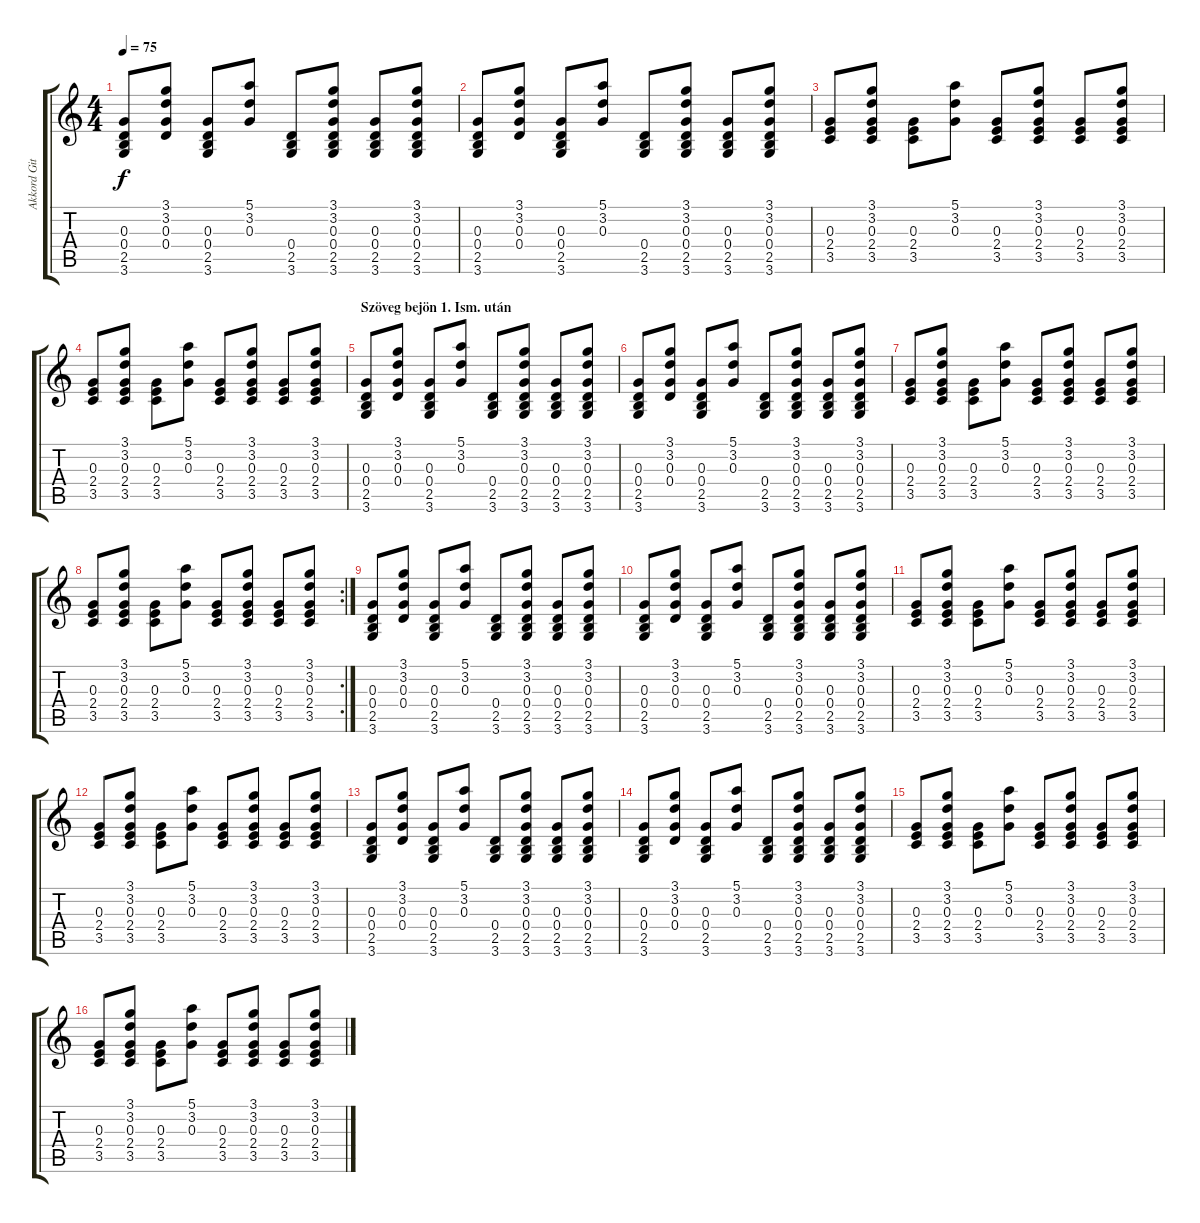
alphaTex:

\track ("Akkord Gitár" "Akkord Git") {instrument acousticguitarsteel}
\staff {score tabs}
\tuning (E4 B3 G3 D3 A2 E2) {hide}
\ts (4 4)
\tempo 75
\clef g2
\ks c
(0.3 0.4 2.5 3.6).8{dy f instrument acousticguitarsteel} (3.1 3.2 0.3 0.4).8 (0.3 0.4 2.5 3.6).8 (5.1 3.2 0.3).8 (0.4 2.5 3.6).8 (3.1 3.2 0.3 0.4 2.5 3.6).8 (0.3 0.4 2.5 3.6).8 (3.1 3.2 0.3 0.4 2.5 3.6).8 |
(0.3 0.4 2.5 3.6).8 (3.1 3.2 0.3 0.4).8 (0.3 0.4 2.5 3.6).8 (5.1 3.2 0.3).8 (0.4 2.5 3.6).8 (3.1 3.2 0.3 0.4 2.5 3.6).8 (0.3 0.4 2.5 3.6).8 (3.1 3.2 0.3 0.4 2.5 3.6).8 |
(0.3 2.4 3.5).8 (3.1 3.2 0.3 2.4 3.5).8 (0.3 2.4 3.5).8 (5.1 3.2 0.3).8 (0.3 2.4 3.5).8 (3.1 3.2 0.3 2.4 3.5).8 (0.3 2.4 3.5).8 (3.1 3.2 0.3 2.4 3.5).8 |
(0.3 2.4 3.5).8 (3.1 3.2 0.3 2.4 3.5).8 (0.3 2.4 3.5).8 (5.1 3.2 0.3).8 (0.3 2.4 3.5).8 (3.1 3.2 0.3 2.4 3.5).8 (0.3 2.4 3.5).8 (3.1 3.2 0.3 2.4 3.5).8 |
\section ("" "Szöveg bejön 1. Ism. után")
(0.3 0.4 2.5 3.6).8 (3.1 3.2 0.3 0.4).8 (0.3 0.4 2.5 3.6).8 (5.1 3.2 0.3).8 (0.4 2.5 3.6).8 (3.1 3.2 0.3 0.4 2.5 3.6).8 (0.3 0.4 2.5 3.6).8 (3.1 3.2 0.3 0.4 2.5 3.6).8 |
(0.3 0.4 2.5 3.6).8 (3.1 3.2 0.3 0.4).8 (0.3 0.4 2.5 3.6).8 (5.1 3.2 0.3).8 (0.4 2.5 3.6).8 (3.1 3.2 0.3 0.4 2.5 3.6).8 (0.3 0.4 2.5 3.6).8 (3.1 3.2 0.3 0.4 2.5 3.6).8 |
(0.3 2.4 3.5).8 (3.1 3.2 0.3 2.4 3.5).8 (0.3 2.4 3.5).8 (5.1 3.2 0.3).8 (0.3 2.4 3.5).8 (3.1 3.2 0.3 2.4 3.5).8 (0.3 2.4 3.5).8 (3.1 3.2 0.3 2.4 3.5).8 |
\rc 2
(0.3 2.4 3.5).8 (3.1 3.2 0.3 2.4 3.5).8 (0.3 2.4 3.5).8 (5.1 3.2 0.3).8 (0.3 2.4 3.5).8 (3.1 3.2 0.3 2.4 3.5).8 (0.3 2.4 3.5).8 (3.1 3.2 0.3 2.4 3.5).8 |
(0.3 0.4 2.5 3.6).8 (3.1 3.2 0.3 0.4).8 (0.3 0.4 2.5 3.6).8 (5.1 3.2 0.3).8 (0.4 2.5 3.6).8 (3.1 3.2 0.3 0.4 2.5 3.6).8 (0.3 0.4 2.5 3.6).8 (3.1 3.2 0.3 0.4 2.5 3.6).8 |
(0.3 0.4 2.5 3.6).8 (3.1 3.2 0.3 0.4).8 (0.3 0.4 2.5 3.6).8 (5.1 3.2 0.3).8 (0.4 2.5 3.6).8 (3.1 3.2 0.3 0.4 2.5 3.6).8 (0.3 0.4 2.5 3.6).8 (3.1 3.2 0.3 0.4 2.5 3.6).8 |
(0.3 2.4 3.5).8 (3.1 3.2 0.3 2.4 3.5).8 (0.3 2.4 3.5).8 (5.1 3.2 0.3).8 (0.3 2.4 3.5).8 (3.1 3.2 0.3 2.4 3.5).8 (0.3 2.4 3.5).8 (3.1 3.2 0.3 2.4 3.5).8 |
(0.3 2.4 3.5).8 (3.1 3.2 0.3 2.4 3.5).8 (0.3 2.4 3.5).8 (5.1 3.2 0.3).8 (0.3 2.4 3.5).8 (3.1 3.2 0.3 2.4 3.5).8 (0.3 2.4 3.5).8 (3.1 3.2 0.3 2.4 3.5).8 |
(0.3 0.4 2.5 3.6).8 (3.1 3.2 0.3 0.4).8 (0.3 0.4 2.5 3.6).8 (5.1 3.2 0.3).8 (0.4 2.5 3.6).8 (3.1 3.2 0.3 0.4 2.5 3.6).8 (0.3 0.4 2.5 3.6).8 (3.1 3.2 0.3 0.4 2.5 3.6).8 |
(0.3 0.4 2.5 3.6).8 (3.1 3.2 0.3 0.4).8 (0.3 0.4 2.5 3.6).8 (5.1 3.2 0.3).8 (0.4 2.5 3.6).8 (3.1 3.2 0.3 0.4 2.5 3.6).8 (0.3 0.4 2.5 3.6).8 (3.1 3.2 0.3 0.4 2.5 3.6).8 |
(0.3 2.4 3.5).8 (3.1 3.2 0.3 2.4 3.5).8 (0.3 2.4 3.5).8 (5.1 3.2 0.3).8 (0.3 2.4 3.5).8 (3.1 3.2 0.3 2.4 3.5).8 (0.3 2.4 3.5).8 (3.1 3.2 0.3 2.4 3.5).8 |
(0.3 2.4 3.5).8 (3.1 3.2 0.3 2.4 3.5).8 (0.3 2.4 3.5).8 (5.1 3.2 0.3).8 (0.3 2.4 3.5).8 (3.1 3.2 0.3 2.4 3.5).8 (0.3 2.4 3.5).8 (3.1 3.2 0.3 2.4 3.5).8
